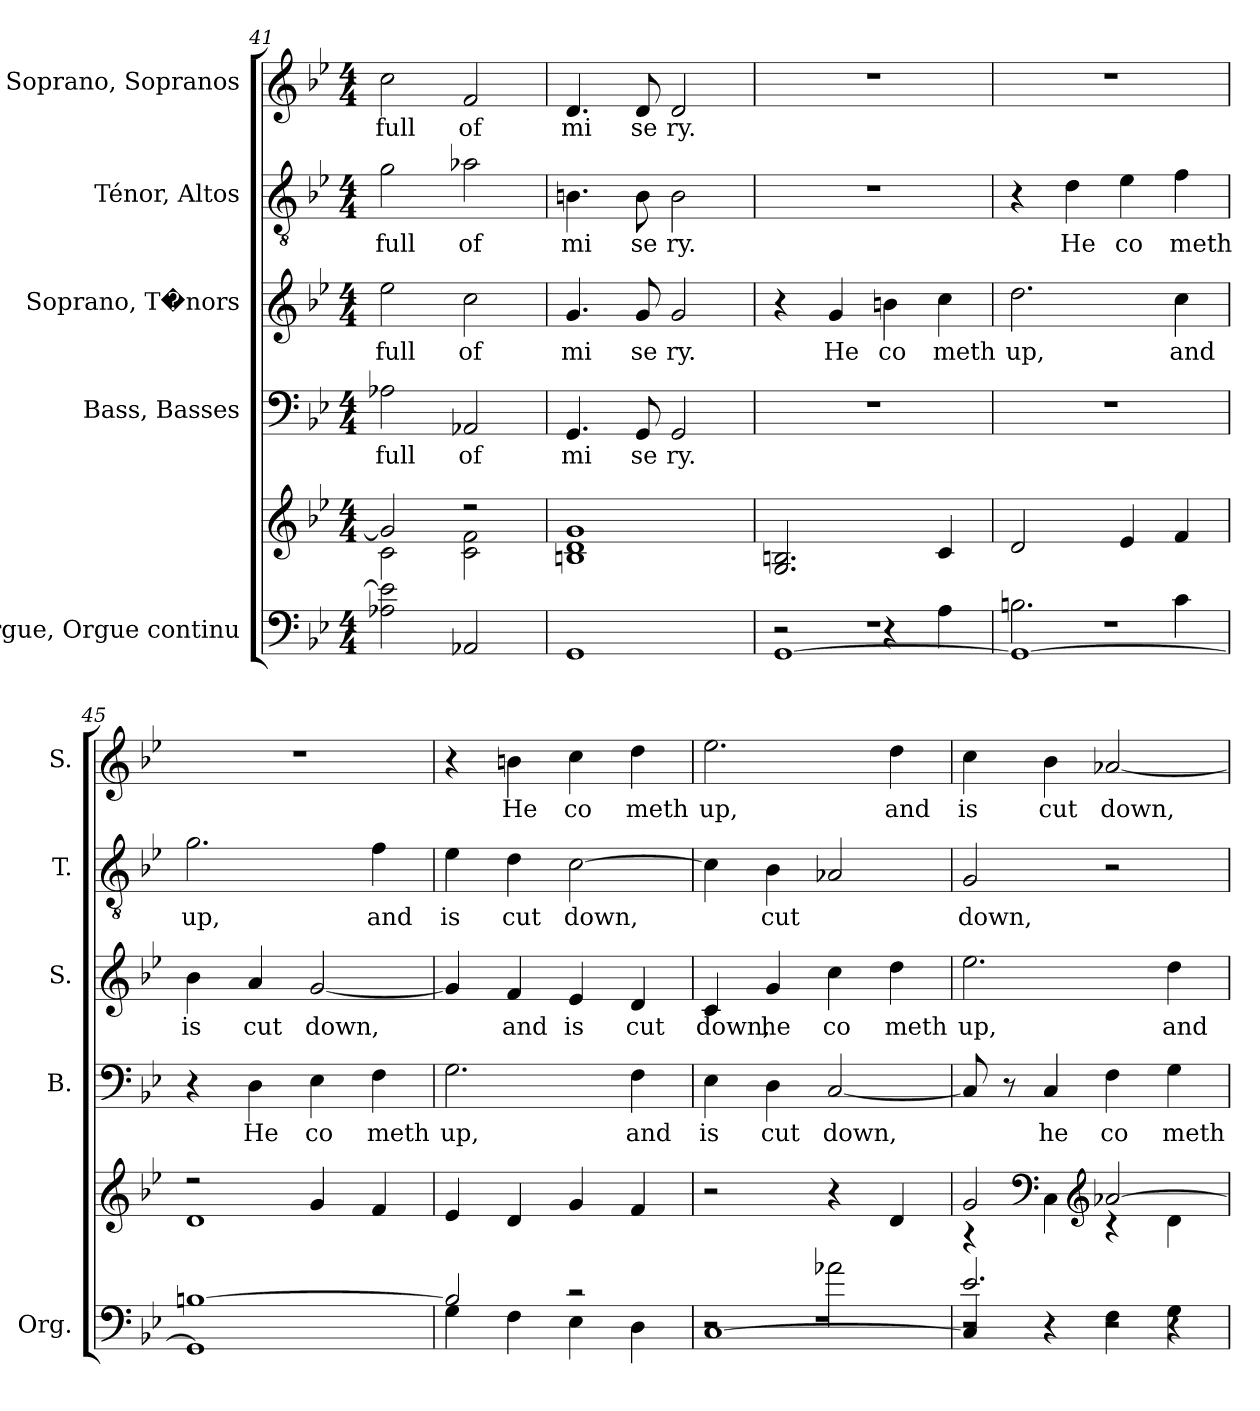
**kern	**kern	**kern	**text	**kern	**text	**kern	**text	**kern	**text
*part5	*part5	*part4	*part4	*part3	*part3	*part2	*part2	*part1	*part1
*staff6	*staff5	*staff4	*staff4	*staff3	*staff3	*staff2	*staff2	*staff1	*staff1
*I"Orgue, Orgue continu	*	*I"Bass, Basses	*	*I"Soprano, T�nors	*	*I"Ténor, Altos	*	*I"Soprano, Sopranos	*
*I'Org.	*	*I'B.	*	*I'S.	*	*I'T.	*	*I'S.	*
*clefF4	*clefG2	*clefF4	*	*clefG2	*	*clefGv2	*	*clefG2	*
*k[b-e-]	*k[b-e-]	*k[b-e-]	*	*k[b-e-]	*	*k[b-e-]	*	*k[b-e-]	*
*M4/4	*M4/4	*M4/4	*	*M4/4	*	*M4/4	*	*M4/4	*
=41	=41	=41	=41	=41	=41	=41	=41	=41	=41
*	*^	*	*	*	*	*	*	*	*
!	!	!	!	!LO:LY:b	!	!LO:LY:b	!	!LO:LY:b	!	!LO:LY:b
2A-X\ 2e-\]	2g/]	2c\	2A-X\	full	2ee-\	full	2g\	full	2cc\	full
!	!	!	!	!LO:LY:b	!	!LO:LY:b	!	!LO:LY:b	!	!LO:LY:b
2AA-X/	2r	2c\ 2f\	2AA-X/	of	2cc\	of	2a-X\	of	2f/	of
*	*v	*v	*	*	*	*	*	*	*	*
*	*	*	*	*	*	*	*	*MM60	*
=42	=42	=42	=42	=42	=42	=42	=42	=42	=42
*	*^	*	*	*	*	*	*	*	*
!	!	!	!	!LO:LY:b	!	!LO:LY:b	!	!LO:LY:b	!	!LO:LY:b
*	*v	*v	*	*	*	*	*	*	*	*
1GG	1Bn 1d 1g	4.GG/	mi	4.g/	mi	4.Bn\	mi	4.d/	mi
!	!	!	!LO:LY:b	!	!LO:LY:b	!	!LO:LY:b	!	!LO:LY:b
.	.	8GG/	se	8g/	se	8B\	se	8d/	se
!	!	!	!LO:LY:b	!	!LO:LY:b	!	!LO:LY:b	!	!LO:LY:b
.	.	2GG/	ry.	2g/	ry.	2B\	ry.	2d/	ry.
*	*	*	*	*	*	*	*	*MM70	*
=43	=43	=43	=43	=43	=43	=43	=43	=43	=43
*^	*	*	*	*	*	*	*	*	*
*	*^	*	*	*	*	*	*	*	*	*
1r	2r	[1GG	2.G/ 2.Bn/	1r	.	4r	.	1r	.	1r	.
!	!	!	!	!	!	!	!LO:LY:b	!	!	!	!
.	.	.	.	.	.	4g/	He	.	.	.	.
!	!	!	!	!	!	!	!LO:LY:b	!	!	!	!
.	4r	.	.	.	.	4bn\	co	.	.	.	.
!	!	!	!	!	!	!	!LO:LY:b	!	!	!	!
.	4A\	.	4c/	.	.	4cc\	meth	.	.	.	.
=44	=44	=44	=44	=44	=44	=44	=44	=44	=44	=44	=44
!	!	!	!	!	!	!	!LO:LY:b	!	!	!	!
1r	2.Bn\	1GG_	2d/	1r	.	2.dd\	up,	4r	.	1r	.
!	!	!	!	!	!	!	!	!	!LO:LY:b	!	!
.	.	.	.	.	.	.	.	4d\	He	.	.
!	!	!	!	!	!	!	!	!	!LO:LY:b	!	!
.	.	.	4e-/	.	.	.	.	4e-\	co	.	.
!	!	!	!	!	!	!	!LO:LY:b	!	!LO:LY:b	!	!
.	4c\	.	4f/	.	.	4cc\	and	4f\	meth	.	.
*	*v	*v	*	*	*	*	*	*	*	*	*
!!LO:LB:g=z
=45	=45	=45	=45	=45	=45	=45	=45	=45	=45	=45
*	*	*^	*	*	*	*	*	*	*	*
!	!	!	!	!	!	!	!LO:LY:b	!	!LO:LY:b	!	!
[1Bn	1GG]	2r	1d	4r	.	4b-\	is	2.g\	up,	1r	.
!	!	!	!	!	!LO:LY:b	!	!LO:LY:b	!	!	!	!
.	.	.	.	4D\	He	4a/	cut	.	.	.	.
!	!	!	!	!	!LO:LY:b	!	!LO:LY:b	!	!	!	!
.	.	4g/	.	4E-\	co	[2g/	down,	.	.	.	.
!	!	!	!	!	!LO:LY:b	!	!	!	!LO:LY:b	!	!
.	.	4f/	.	4F\	meth	.	.	4f\	and	.	.
*	*	*v	*v	*	*	*	*	*	*	*	*
=46	=46	=46	=46	=46	=46	=46	=46	=46	=46	=46
!	!	!	!	!LO:LY:b	!	!	!	!LO:LY:b	!	!
2B/]	4G\	4e-/	2.G\	up,	4g/]	.	4e-\	is	4r	.
!	!	!	!	!	!	!LO:LY:b	!	!LO:LY:b	!	!LO:LY:b
.	4F\	4d/	.	.	4f/	and	4d\	cut	4bn\	He
!	!	!	!	!	!	!LO:LY:b	!	!LO:LY:b	!	!LO:LY:b
2r	4E-\	4g/	.	.	4e-/	is	[2c\	down,	4cc\	co
!	!	!	!	!LO:LY:b	!	!LO:LY:b	!	!	!	!LO:LY:b
.	4D\	4f/	4F\	and	4d/	cut	.	.	4dd\	meth
=47	=47	=47	=47	=47	=47	=47	=47	=47	=47	=47
*	*^	*	*	*	*	*	*	*	*	*
!	!	!	!	!	!LO:LY:b	!	!LO:LY:b	!	!	!	!LO:LY:b
1r	2r	[1C	2r	4E-\	is	4c/	down,	4c\]	.	2.ee-\	up,
!	!	!	!	!	!LO:LY:b	!	!LO:LY:b	!	!LO:LY:b	!	!
.	.	.	.	4D\	cut	4g/	he	4B-\	cut	.	.
!	!	!	!	!	!LO:LY:b	!	!LO:LY:b	!	!	!	!
.	2a-X\	.	4r	[2C/	down,	4cc\	co	2A-X/	.	.	.
!	!	!	!	!	!	!	!LO:LY:b	!	!	!	!LO:LY:b
.	.	.	4d/	.	.	4dd\	meth	.	.	4dd\	and
=48	=48	=48	=48	=48	=48	=48	=48	=48	=48	=48	=48
*	*	*	*^	*	*	*	*	*	*	*	*
!	!	!	!	!	!	!	!	!LO:LY:b	!	!LO:LY:b	!	!LO:LY:b
2.e-/	2r	4C/]	2g/	4r	8C/]	.	2.ee-\	up,	2G/	down,	4cc\	is
.	.	.	.	.	8r	.	.	.	.	.	.	.
*	*	*	*clefF4	*	*	*	*	*	*	*	*	*
!	!	!	!	!	!	!LO:LY:b	!	!	!	!	!	!LO:LY:b
.	.	4r	.	4C\	4C/	he	.	.	.	.	4b-\	cut
*	*	*	*clefG2	*	*	*	*	*	*	*	*	*
!	!	!	!	!	!	!LO:LY:b	!	!	!	!	!	!LO:LY:b
.	4F\	2r	[2a-X/	4r	4F\	co	.	.	2r	.	[2a-X/	down,
!	!	!	!	!	!	!LO:LY:b	!	!LO:LY:b	!	!	!	!
4r	4G\	.	.	4d\	4G\	meth	4dd\	and	.	.	.	.
*v	*v	*v	*	*	*	*	*	*	*	*	*	*
*	*v	*v	*	*	*	*	*	*	*	*
=	=	=	=	=	=	=	=	=	=
*-	*-	*-	*-	*-	*-	*-	*-	*-	*-
